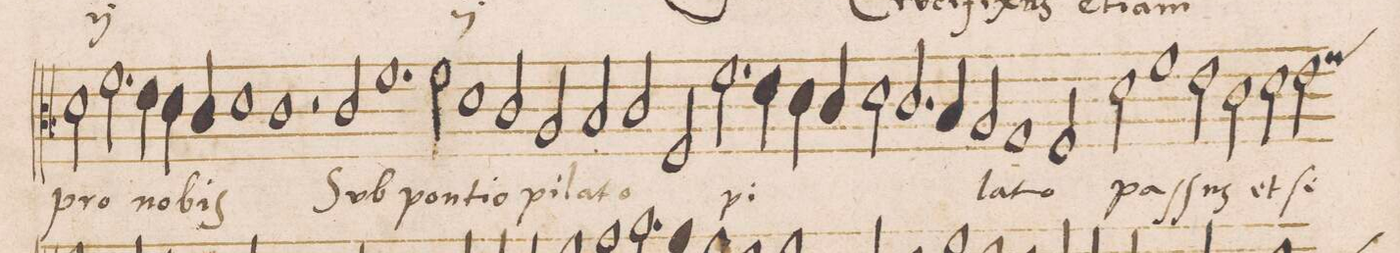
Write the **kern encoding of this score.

**kern	**text	**text
*I"ALTVS	*	*
*clefC3	*	*
*k[b-]	*	*
*met(C|)	*	*
*M2/1	*	*
2d\	pro	.
2.f\	.	.
4e\	.	.
4d\	.	.
4c/	.	.
=78-	=78-	=78-
1d\	no-	.
1c\	-bis	.
=79-	=79-	=79-
2r	.	.
2c/	Sub	.
1.f\	pon-	.
=80-	=80-	=80-
2f\	ti-	.
1d\	-o	.
=81-	=81-	=81-
2c/	.	.
2A/	pi-	.
2B-/	-la-	.
2c/	-to	.
=82-	=82-	=82-
2F/	.	.
2.f\	pi-	.
4e\	.	.
4d\	.	.
4c/	.	.
=83-	=83-	=83-
2d\	.	.
2.c/	.	.
4B-/	.	.
2A/	.	.
=84-	=84-	=84-
1G/	-la-	.
2F/	-to	.
2d\	paſ-	.
=85-	=85-	=85-
1f\	.	.
2e\	.	.
2c\	-ſus	.
=86-	=86-	=86-
2d\	et	.
*custos:e	*	*
2e\	ſe-	.
*-	*-	*-
